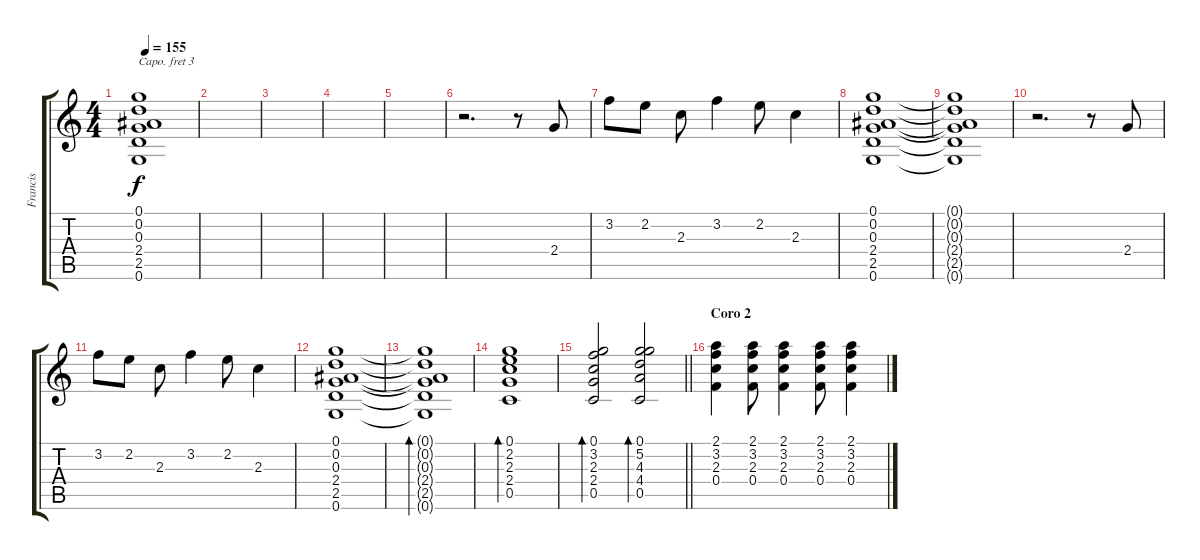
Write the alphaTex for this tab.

\track ("Francis" "Francis") {instrument overdrivenguitar}
\staff {score tabs}
\capo 3
\tuning (E4 B3 G3 D3 A2 E2) {hide}
\ts (4 4)
\tempo 155
\clef g2
\ks c
(0.1{t} 0.2{t} 0.3{t} 2.4{t} 2.5{t} 0.6{t}).1{dy f} |
|
|
|
|
r.2{d} r.8 2.4.8 |
3.2.8 2.2.8 2.3.8 3.2.4 2.2.8 2.3.4 |
(0.1 0.2 0.3 2.4 2.5 0.6).1 |
(0.1{t} 0.2{t} 0.3{t} 2.4{t} 2.5{t} 0.6{t}).1 |
r.2{d} r.8 2.4.8 |
3.2.8 2.2.8 2.3.8 3.2.4 2.2.8 2.3.4 |
(0.1 0.2 0.3 2.4 2.5 0.6).1 |
(0.1{t} 0.2{t} 0.3{t} 2.4{t} 2.5{t} 0.6{t}).1{bd 240} |
(0.1 2.2 2.3 2.4 0.5).1{bd 240} |
\barLineRight lightlight
(0.1 3.2 2.3 2.4 0.5).2{bd 120} (0.1 5.2 4.3 4.4 0.5).2{bd 120} |
\section ("" "Coro 2")
(2.1 3.2 2.3 0.4).4 (2.1 3.2 2.3 0.4).8 (2.1 3.2 2.3 0.4).4 (2.1 3.2 2.3 0.4).8 (2.1{ss} 3.2{ss} 2.3{ss} 0.4{ss}).4
